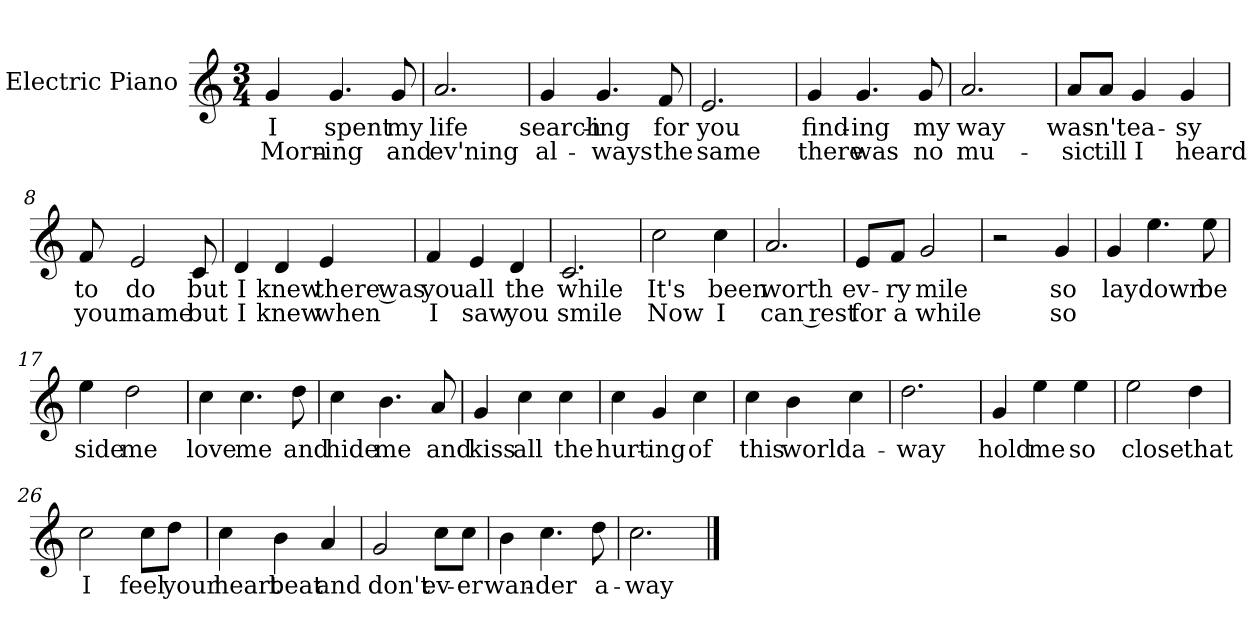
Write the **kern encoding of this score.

**kern	**text	**text
*part1	*part1	*part1
*staff1	*staff1	*staff1
*I"Electric Piano	*	*
*I'E.Pno	*	*
*clefG2	*	*
*k[]	*	*
*C:	*	*
*M3/4	*	*
=1	=1	=1
4g/	I	Morn-
4.g/	spent	ing
8g/	my	and
=2	=2	=2
2.a/	life	ev'ning
=3	=3	=3
4g/	search-	al-
4.g/	-ing	ways
8f/	for	the
=4	=4	=4
2.e/	you	same
!!LO:LB:g=z
=5	=5	=5
4g/	find-	there
4.g/	-ing	was
8g/	my	no
=6	=6	=6
2.a/	way	mu-
=7	=7	=7
8a/L	was-	sic
8a/J	-n't	till
4g/	ea-	I
4g/	-sy	heard
=8	=8	=8
8f/	to	your
2e/	do	name
8c/	but	but
!!LO:LB:g=z
=9	=9	=9
4d/	I	I
4d/	knew	knew
4e/	there was	when
=10	=10	=10
4f/	you	I
4e/	all	saw
4d/	the	you
=11	=11	=11
2.c/	while	smile
=12	=12	=12
2cc\	It's	Now
4cc\	been	I
!!LO:LB:g=z
=13	=13	=13
2.a/	worth	can rest
=14	=14	=14
8e/L	ev-	for
8f/J	ry	a
2g/	mile	while
=15	=15	=15
2r	.	.
4g/	so	so
=16	=16	=16
4g/	lay	.
4.ee\	down	.
8ee\	be	.
!!LO:LB:g=z
=17	=17	=17
4ee\	side	.
2dd\	me	.
=18	=18	=18
4cc\	love	.
4.cc\	me	.
8dd\	and	.
=19	=19	=19
4cc\	hide	.
4.b\	me	.
8a/	and	.
=20	=20	=20
4g/	kiss	.
4cc\	all	.
4cc\	the	.
!!LO:LB:g=z
=21	=21	=21
4cc\	hurt-	.
4g/	ing	.
4cc\	of	.
=22	=22	=22
4cc\	this	.
4b\	world	.
4cc\	a-	.
=23	=23	=23
2.dd\	way	.
=24	=24	=24
4g/	hold	.
4ee\	me	.
4ee\	so	.
!!LO:LB:g=z
=25	=25	=25
2ee\	close	.
4dd\	that	.
=26	=26	=26
2cc\	I	.
8cc\L	feel	.
8dd\J	your	.
=27	=27	=27
4cc\	heart	.
4b\	beat	.
4a/	and	.
=28	=28	=28
2g/	don't	.
8cc\L	ev-	.
8cc\J	er	.
=29	=29	=29
4b\	wan-	.
4.cc\	der	.
8dd\	a-	.
=30	=30	=30
2.cc\	way	.
==	==	==
*-	*-	*-
